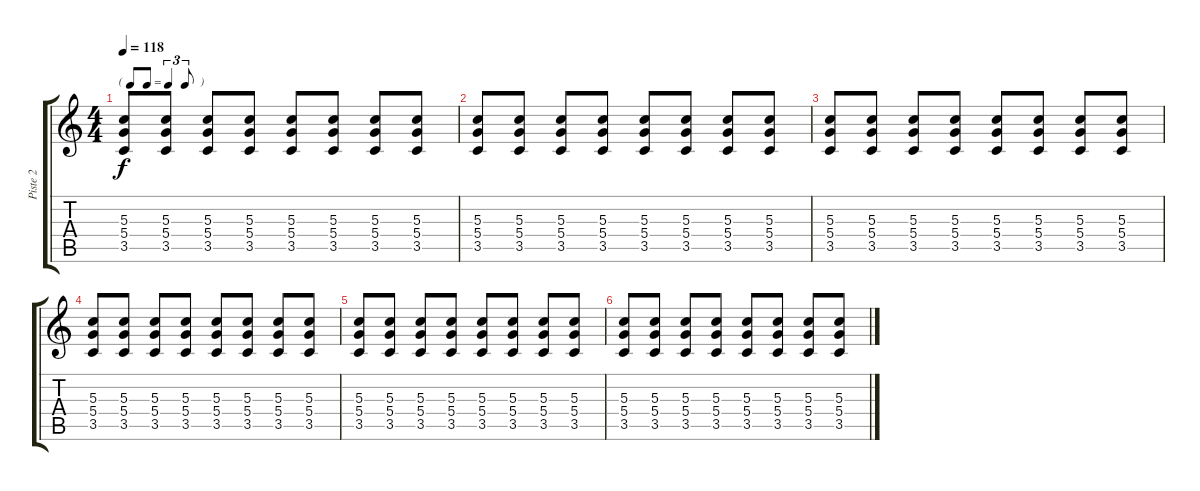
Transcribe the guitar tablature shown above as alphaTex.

\track ("Piste 2" "Piste 2") {instrument distortionguitar}
\staff {score tabs}
\tuning (E4 B3 G3 D3 A2 E2) {hide}
\ts (4 4)
\tf triplet8th
\tempo 118
\clef g2
\ks c
(5.3 5.4 3.5).8{dy f} (5.3 5.4 3.5).8 (5.3 5.4 3.5).8 (5.3 5.4 3.5).8 (5.3 5.4 3.5).8 (5.3 5.4 3.5).8 (5.3 5.4 3.5).8 (5.3 5.4 3.5).8 |
(5.3 5.4 3.5).8 (5.3 5.4 3.5).8 (5.3 5.4 3.5).8 (5.3 5.4 3.5).8 (5.3 5.4 3.5).8 (5.3 5.4 3.5).8 (5.3 5.4 3.5).8 (5.3 5.4 3.5).8 |
(5.3 5.4 3.5).8 (5.3 5.4 3.5).8 (5.3 5.4 3.5).8 (5.3 5.4 3.5).8 (5.3 5.4 3.5).8 (5.3 5.4 3.5).8 (5.3 5.4 3.5).8 (5.3 5.4 3.5).8 |
(5.3 5.4 3.5).8 (5.3 5.4 3.5).8 (5.3 5.4 3.5).8 (5.3 5.4 3.5).8 (5.3 5.4 3.5).8 (5.3 5.4 3.5).8 (5.3 5.4 3.5).8 (5.3 5.4 3.5).8 |
(5.3 5.4 3.5).8 (5.3 5.4 3.5).8 (5.3 5.4 3.5).8 (5.3 5.4 3.5).8 (5.3 5.4 3.5).8 (5.3 5.4 3.5).8 (5.3 5.4 3.5).8 (5.3 5.4 3.5).8 |
(5.3 5.4 3.5).8 (5.3 5.4 3.5).8 (5.3 5.4 3.5).8 (5.3 5.4 3.5).8 (5.3 5.4 3.5).8 (5.3 5.4 3.5).8 (5.3 5.4 3.5).8 (5.3 5.4 3.5).8
